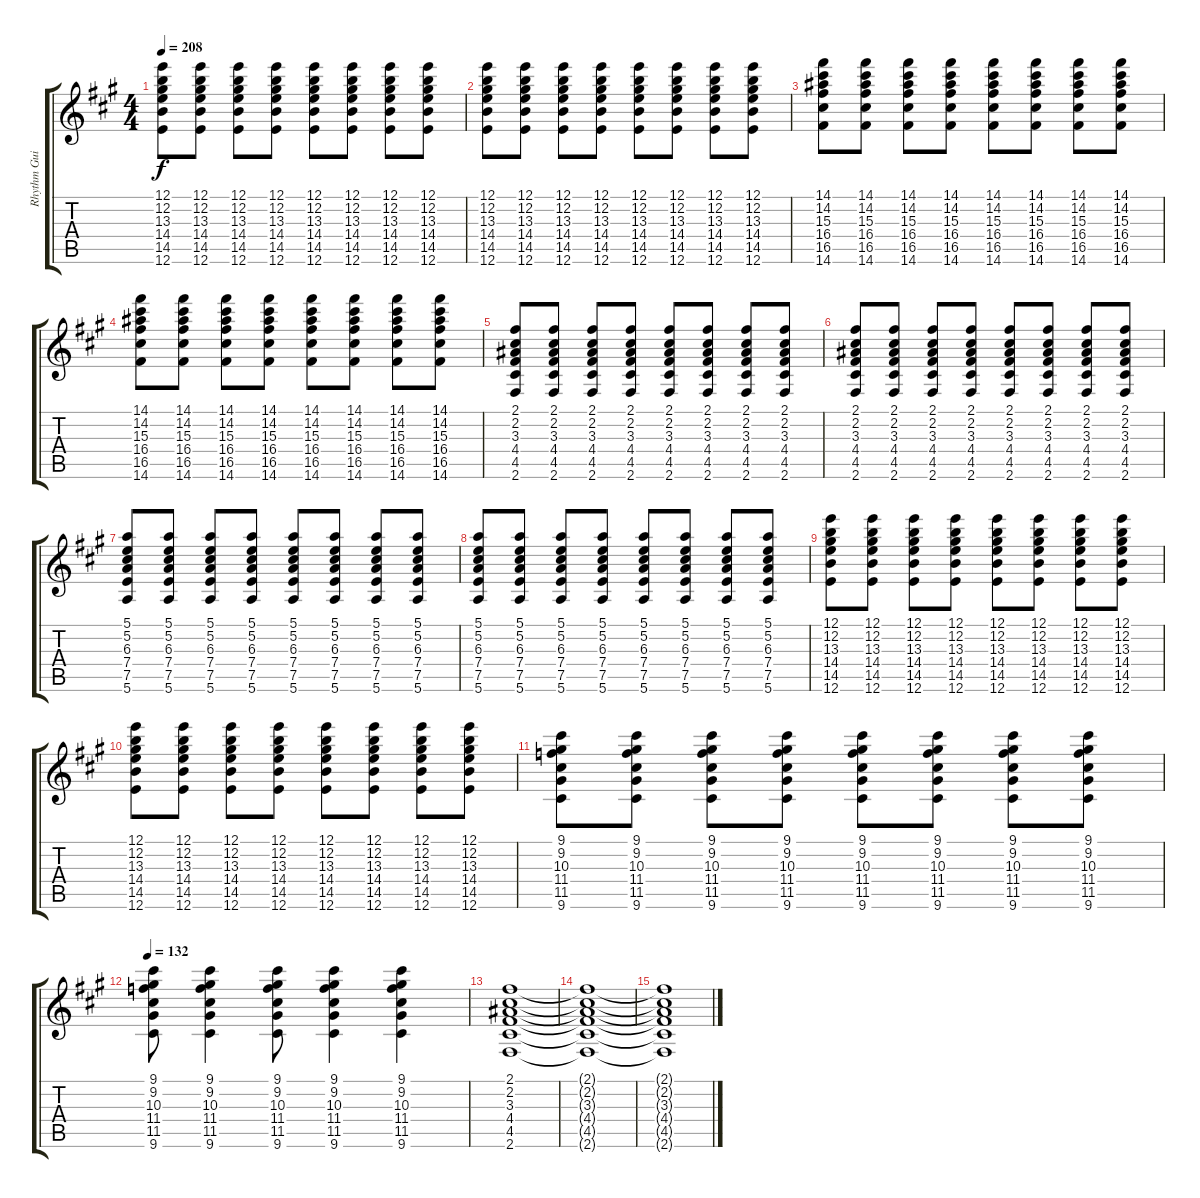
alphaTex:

\track ("Rhythm Guitar" "Rhythm Gui") {instrument overdrivenguitar}
\staff {score tabs}
\tuning (E4 B3 G3 D3 A2 E2) {hide}
\ts (4 4)
\tempo 208
\clef g2
\ks a
(12.1 12.2 13.3 14.4 14.5 12.6).8{dy f} (12.1 12.2 13.3 14.4 14.5 12.6).8 (12.1 12.2 13.3 14.4 14.5 12.6).8 (12.1 12.2 13.3 14.4 14.5 12.6).8 (12.1 12.2 13.3 14.4 14.5 12.6).8 (12.1 12.2 13.3 14.4 14.5 12.6).8 (12.1 12.2 13.3 14.4 14.5 12.6).8 (12.1 12.2 13.3 14.4 14.5 12.6).8 |
(12.1 12.2 13.3 14.4 14.5 12.6).8 (12.1 12.2 13.3 14.4 14.5 12.6).8 (12.1 12.2 13.3 14.4 14.5 12.6).8 (12.1 12.2 13.3 14.4 14.5 12.6).8 (12.1 12.2 13.3 14.4 14.5 12.6).8 (12.1 12.2 13.3 14.4 14.5 12.6).8 (12.1 12.2 13.3 14.4 14.5 12.6).8 (12.1 12.2 13.3 14.4 14.5 12.6).8 |
(14.1 14.2 15.3 16.4 16.5 14.6).8 (14.1 14.2 15.3 16.4 16.5 14.6).8 (14.1 14.2 15.3 16.4 16.5 14.6).8 (14.1 14.2 15.3 16.4 16.5 14.6).8 (14.1 14.2 15.3 16.4 16.5 14.6).8 (14.1 14.2 15.3 16.4 16.5 14.6).8 (14.1 14.2 15.3 16.4 16.5 14.6).8 (14.1 14.2 15.3 16.4 16.5 14.6).8 |
(14.1 14.2 15.3 16.4 16.5 14.6).8 (14.1 14.2 15.3 16.4 16.5 14.6).8 (14.1 14.2 15.3 16.4 16.5 14.6).8 (14.1 14.2 15.3 16.4 16.5 14.6).8 (14.1 14.2 15.3 16.4 16.5 14.6).8 (14.1 14.2 15.3 16.4 16.5 14.6).8 (14.1 14.2 15.3 16.4 16.5 14.6).8 (14.1 14.2 15.3 16.4 16.5 14.6).8 |
(2.1 2.2 3.3 4.4 4.5 2.6).8 (2.1 2.2 3.3 4.4 4.5 2.6).8 (2.1 2.2 3.3 4.4 4.5 2.6).8 (2.1 2.2 3.3 4.4 4.5 2.6).8 (2.1 2.2 3.3 4.4 4.5 2.6).8 (2.1 2.2 3.3 4.4 4.5 2.6).8 (2.1 2.2 3.3 4.4 4.5 2.6).8 (2.1 2.2 3.3 4.4 4.5 2.6).8 |
(2.1 2.2 3.3 4.4 4.5 2.6).8 (2.1 2.2 3.3 4.4 4.5 2.6).8 (2.1 2.2 3.3 4.4 4.5 2.6).8 (2.1 2.2 3.3 4.4 4.5 2.6).8 (2.1 2.2 3.3 4.4 4.5 2.6).8 (2.1 2.2 3.3 4.4 4.5 2.6).8 (2.1 2.2 3.3 4.4 4.5 2.6).8 (2.1 2.2 3.3 4.4 4.5 2.6).8 |
(5.1 5.2 6.3 7.4 7.5 5.6).8 (5.1 5.2 6.3 7.4 7.5 5.6).8 (5.1 5.2 6.3 7.4 7.5 5.6).8 (5.1 5.2 6.3 7.4 7.5 5.6).8 (5.1 5.2 6.3 7.4 7.5 5.6).8 (5.1 5.2 6.3 7.4 7.5 5.6).8 (5.1 5.2 6.3 7.4 7.5 5.6).8 (5.1 5.2 6.3 7.4 7.5 5.6).8 |
(5.1 5.2 6.3 7.4 7.5 5.6).8 (5.1 5.2 6.3 7.4 7.5 5.6).8 (5.1 5.2 6.3 7.4 7.5 5.6).8 (5.1 5.2 6.3 7.4 7.5 5.6).8 (5.1 5.2 6.3 7.4 7.5 5.6).8 (5.1 5.2 6.3 7.4 7.5 5.6).8 (5.1 5.2 6.3 7.4 7.5 5.6).8 (5.1 5.2 6.3 7.4 7.5 5.6).8 |
(12.1 12.2 13.3 14.4 14.5 12.6).8 (12.1 12.2 13.3 14.4 14.5 12.6).8 (12.1 12.2 13.3 14.4 14.5 12.6).8 (12.1 12.2 13.3 14.4 14.5 12.6).8 (12.1 12.2 13.3 14.4 14.5 12.6).8 (12.1 12.2 13.3 14.4 14.5 12.6).8 (12.1 12.2 13.3 14.4 14.5 12.6).8 (12.1 12.2 13.3 14.4 14.5 12.6).8 |
(12.1 12.2 13.3 14.4 14.5 12.6).8 (12.1 12.2 13.3 14.4 14.5 12.6).8 (12.1 12.2 13.3 14.4 14.5 12.6).8 (12.1 12.2 13.3 14.4 14.5 12.6).8 (12.1 12.2 13.3 14.4 14.5 12.6).8 (12.1 12.2 13.3 14.4 14.5 12.6).8 (12.1 12.2 13.3 14.4 14.5 12.6).8 (12.1 12.2 13.3 14.4 14.5 12.6).8 |
(9.1 9.2 10.3 11.4 11.5 9.6).8 (9.1 9.2 10.3 11.4 11.5 9.6).8 (9.1 9.2 10.3 11.4 11.5 9.6).8 (9.1 9.2 10.3 11.4 11.5 9.6).8 (9.1 9.2 10.3 11.4 11.5 9.6).8 (9.1 9.2 10.3 11.4 11.5 9.6).8 (9.1 9.2 10.3 11.4 11.5 9.6).8 (9.1 9.2 10.3 11.4 11.5 9.6).8 |
\tempo 132
(9.1 9.2 10.3 11.4 11.5 9.6).8 (9.1 9.2 10.3 11.4 11.5 9.6).4 (9.1 9.2 10.3 11.4 11.5 9.6).8 (9.1 9.2 10.3 11.4 11.5 9.6).4 (9.1 9.2 10.3 11.4 11.5 9.6).4 |
(2.1 2.2 3.3 4.4 4.5 2.6).1 |
(2.1{t} 2.2{t} 3.3{t} 4.4{t} 4.5{t} 2.6{t}).1 |
(2.1{t} 2.2{t} 3.3{t} 4.4{t} 4.5{t} 2.6{t}).1
